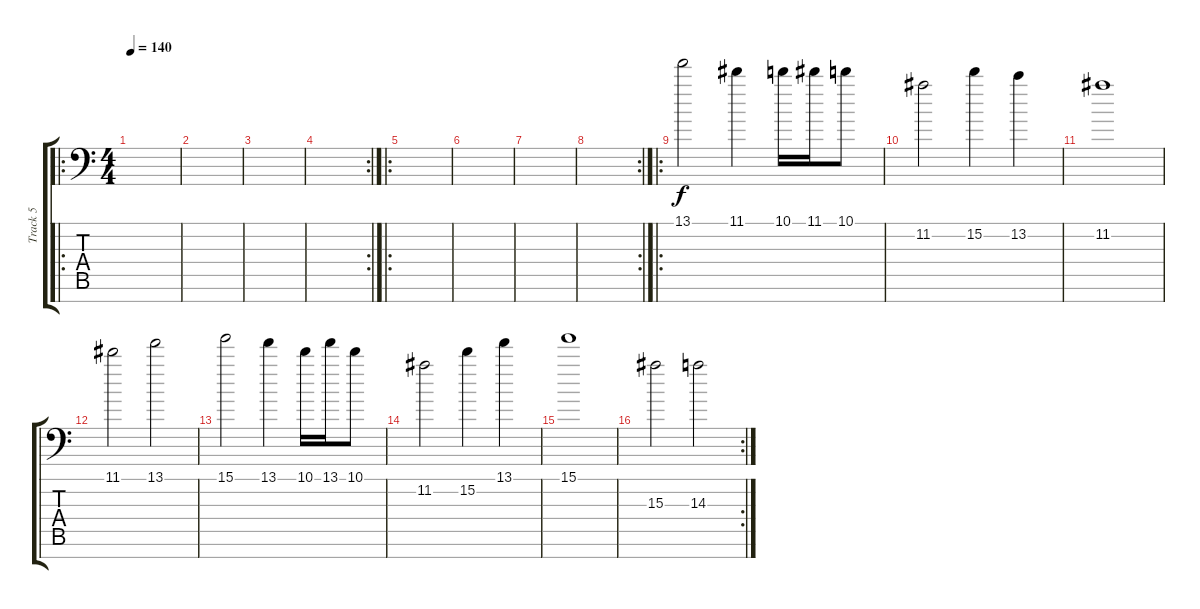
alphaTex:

\track ("Track 5" "Track 5") {instrument distortionguitar}
\staff {score tabs}
\tuning (E4 B3 G3 D3 A2 E2 C-1) {hide}
\ro
\ts (4 4)
\tempo 140
\clef f4
\ks c
|
|
|
\rc 2
|
\ro
|
|
|
\rc 2
|
\ro
13.1.2 11.1.4 10.1.16 11.1.16 10.1.8 |
11.2.2 15.2.4 13.2.4 |
11.2.1 |
11.1.2 13.1.2 |
15.1.2 13.1.4 10.1.16 13.1.16 10.1.8 |
11.2.2 15.2.4 13.1.4 |
15.1.1 |
\rc 2
15.3.2 14.3.2
